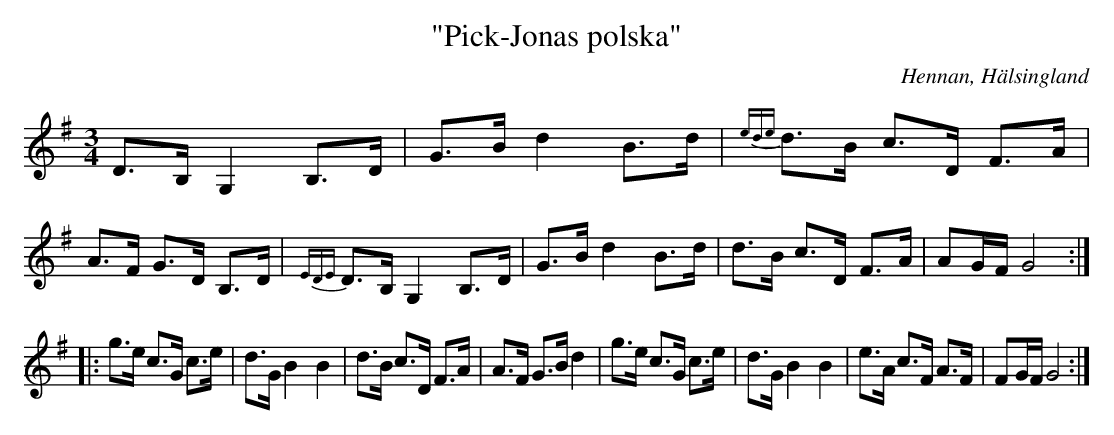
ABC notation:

X:1
T: "Pick-Jonas polska"
O: Hennan, Hälsingland
M: 3/4
L: 1/8
K: G
D>B, G,2 B,>D | G>B d2 B>d | {ede}d>B c>D F>A| A>F G>D B,>D|{EDE}D>B, G,2 B,>D|G>B d2 B>d | d>B c>D F>A| AG/F/ G4 :||:
g>e c>G c>e | d>G B2 B2 | d>B c>D F>A|A>F G>B d2|g>e c>G c>e | d>G B2 B2 | e>A c>F A>F|FG/F/ G4:|]
